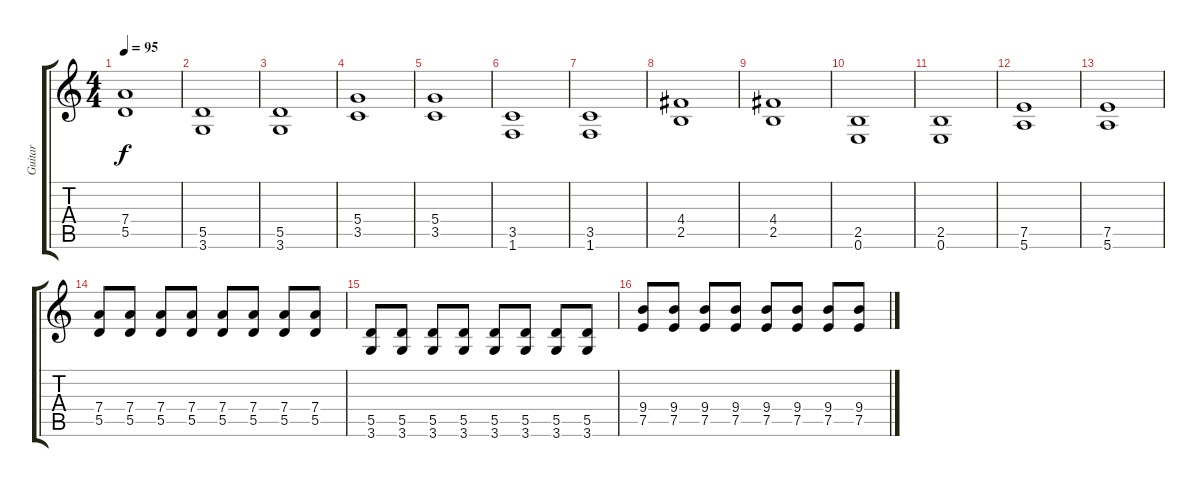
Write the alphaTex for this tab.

\track ("Guitar" "Guitar") {instrument distortionguitar}
\staff {score tabs}
\tuning (E4 B3 G3 D3 A2 E2) {hide}
\ts (4 4)
\tempo 95
\clef g2
\ks c
(7.4 5.5).1{dy f} |
(5.5 3.6).1 |
(5.5 3.6).1 |
(5.4 3.5).1 |
(5.4 3.5).1 |
(3.5 1.6).1 |
(3.5 1.6).1 |
(4.4 2.5).1 |
(4.4 2.5).1 |
(2.5 0.6).1 |
(2.5 0.6).1 |
(7.5 5.6).1 |
(7.5 5.6).1 |
(7.4 5.5).8 (7.4 5.5).8 (7.4 5.5).8 (7.4 5.5).8 (7.4 5.5).8 (7.4 5.5).8 (7.4 5.5).8 (7.4 5.5).8 |
(5.5 3.6).8 (5.5 3.6).8 (5.5 3.6).8 (5.5 3.6).8 (5.5 3.6).8 (5.5 3.6).8 (5.5 3.6).8 (5.5 3.6).8 |
(9.4 7.5).8 (9.4 7.5).8 (9.4 7.5).8 (9.4 7.5).8 (9.4 7.5).8 (9.4 7.5).8 (9.4 7.5).8 (9.4 7.5).8
